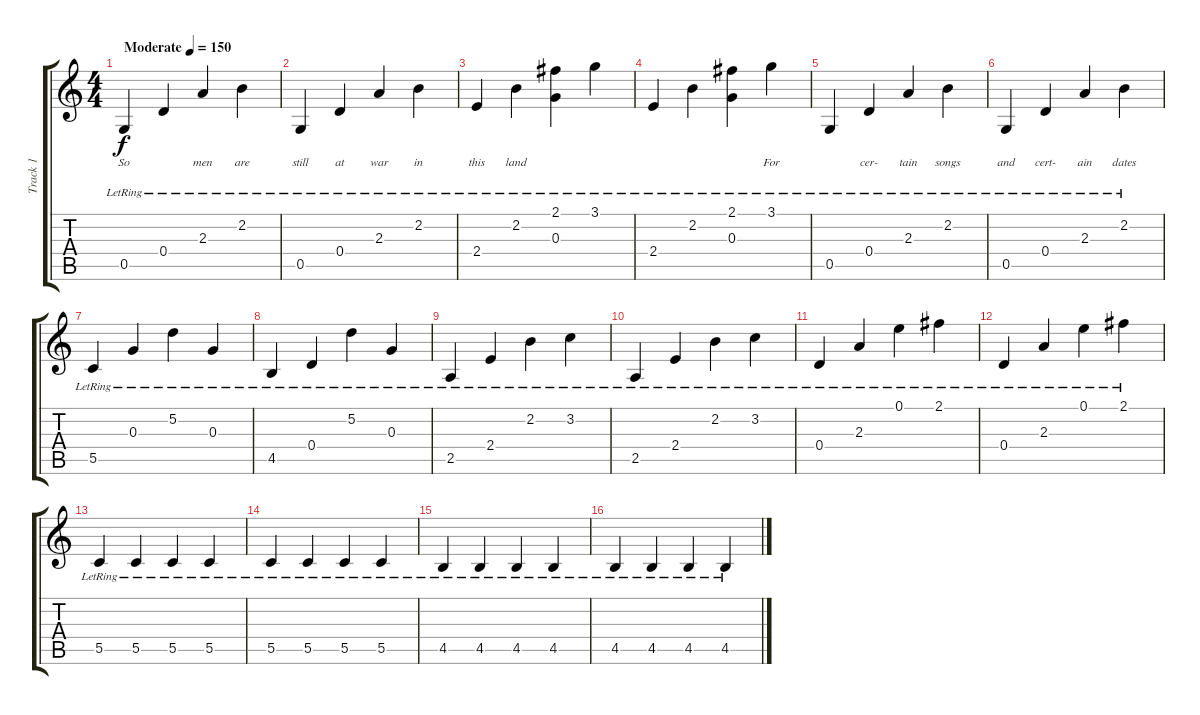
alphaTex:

\track ("Track 1" "Track 1") {instrument acousticguitarsteel}
\staff {score tabs}
\tuning (E4 A3 G3 D3 G2 D2) {hide}
\ts (4 4)
\tempo (150 "Moderate")
\clef g2
\ks c
0.5{lr}.4{lyrics (0 "So") lyrics (1 "") lyrics (2 "") lyrics (3 "") lyrics (4 "") dy f instrument acousticguitarsteel} 0.4{lr}.4{lyrics (0 "") lyrics (1 "") lyrics (2 "") lyrics (3 "") lyrics (4 "")} 2.3{lr}.4{lyrics (0 "men") lyrics (1 "") lyrics (2 "") lyrics (3 "") lyrics (4 "")} 2.2{lr}.4{lyrics (0 "are") lyrics (1 "") lyrics (2 "") lyrics (3 "") lyrics (4 "")} |
0.5{lr}.4{lyrics (0 "still") lyrics (1 "") lyrics (2 "") lyrics (3 "") lyrics (4 "")} 0.4{lr}.4{lyrics (0 "at") lyrics (1 "") lyrics (2 "") lyrics (3 "") lyrics (4 "")} 2.3{lr}.4{lyrics (0 "war") lyrics (1 "") lyrics (2 "") lyrics (3 "") lyrics (4 "")} 2.2{lr}.4{lyrics (0 "in") lyrics (1 "") lyrics (2 "") lyrics (3 "") lyrics (4 "")} |
2.4{lr}.4{lyrics (0 "this") lyrics (1 "") lyrics (2 "") lyrics (3 "") lyrics (4 "")} 2.2{lr}.4{lyrics (0 "land") lyrics (1 "") lyrics (2 "") lyrics (3 "") lyrics (4 "")} (2.1{lr} 0.3{lr}).4{lyrics (0 "") lyrics (1 "") lyrics (2 "") lyrics (3 "") lyrics (4 "")} 3.1{lr}.4{lyrics (0 "") lyrics (1 "") lyrics (2 "") lyrics (3 "") lyrics (4 "")} |
2.4{lr}.4{lyrics (0 "") lyrics (1 "") lyrics (2 "") lyrics (3 "") lyrics (4 "")} 2.2{lr}.4{lyrics (0 "") lyrics (1 "") lyrics (2 "") lyrics (3 "") lyrics (4 "")} (2.1{lr} 0.3{lr}).4{lyrics (0 "") lyrics (1 "") lyrics (2 "") lyrics (3 "") lyrics (4 "")} 3.1{lr}.4{lyrics (0 "For") lyrics (1 "") lyrics (2 "") lyrics (3 "") lyrics (4 "")} |
0.5{lr}.4{lyrics (0 "") lyrics (1 "") lyrics (2 "") lyrics (3 "") lyrics (4 "")} 0.4{lr}.4{lyrics (0 "cer-") lyrics (1 "") lyrics (2 "") lyrics (3 "") lyrics (4 "")} 2.3{lr}.4{lyrics (0 "tain") lyrics (1 "") lyrics (2 "") lyrics (3 "") lyrics (4 "")} 2.2{lr}.4{lyrics (0 "songs") lyrics (1 "") lyrics (2 "") lyrics (3 "") lyrics (4 "")} |
0.5{lr}.4{lyrics (0 "and") lyrics (1 "") lyrics (2 "") lyrics (3 "") lyrics (4 "")} 0.4{lr}.4{lyrics (0 "cert-") lyrics (1 "") lyrics (2 "") lyrics (3 "") lyrics (4 "")} 2.3{lr}.4{lyrics (0 "ain") lyrics (1 "") lyrics (2 "") lyrics (3 "") lyrics (4 "")} 2.2{lr}.4{lyrics (0 "dates") lyrics (1 "") lyrics (2 "") lyrics (3 "") lyrics (4 "")} |
5.5{lr}.4 0.3{lr}.4 5.2{lr}.4 0.3{lr}.4 |
4.5{lr}.4 0.4{lr}.4 5.2{lr}.4 0.3{lr}.4 |
2.5{lr}.4 2.4{lr}.4 2.2{lr}.4 3.2{lr}.4 |
2.5{lr}.4 2.4{lr}.4 2.2{lr}.4 3.2{lr}.4 |
0.4{lr}.4 2.3{lr}.4 0.1{lr}.4 2.1{lr}.4 |
0.4{lr}.4 2.3{lr}.4 0.1{lr}.4 2.1{lr}.4 |
5.5{lr}.4 5.5{lr}.4 5.5{lr}.4 5.5{lr}.4 |
5.5{lr}.4 5.5{lr}.4 5.5{lr}.4 5.5{lr}.4 |
4.5{lr}.4 4.5{lr}.4 4.5{lr}.4 4.5{lr}.4 |
4.5{lr}.4 4.5{lr}.4 4.5{lr}.4 4.5{lr}.4
